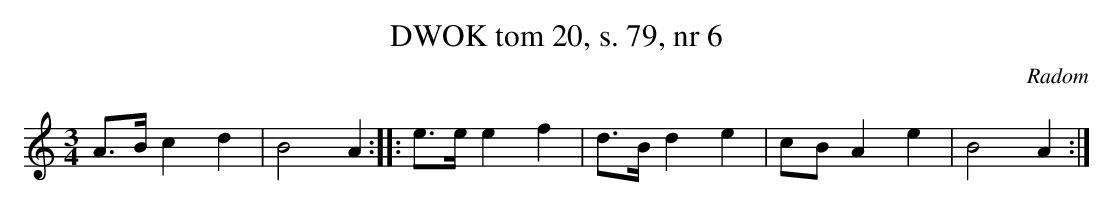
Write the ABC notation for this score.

X:1
T: DWOK tom 20, s. 79, nr 6
O:Radom
L:1/8
M:3/4
K:C
A3/2B/2 c2d2|B4A2::e3/2e/2e2f2|d3/2B/2d2e2|cBA2e2|B4A2:|
